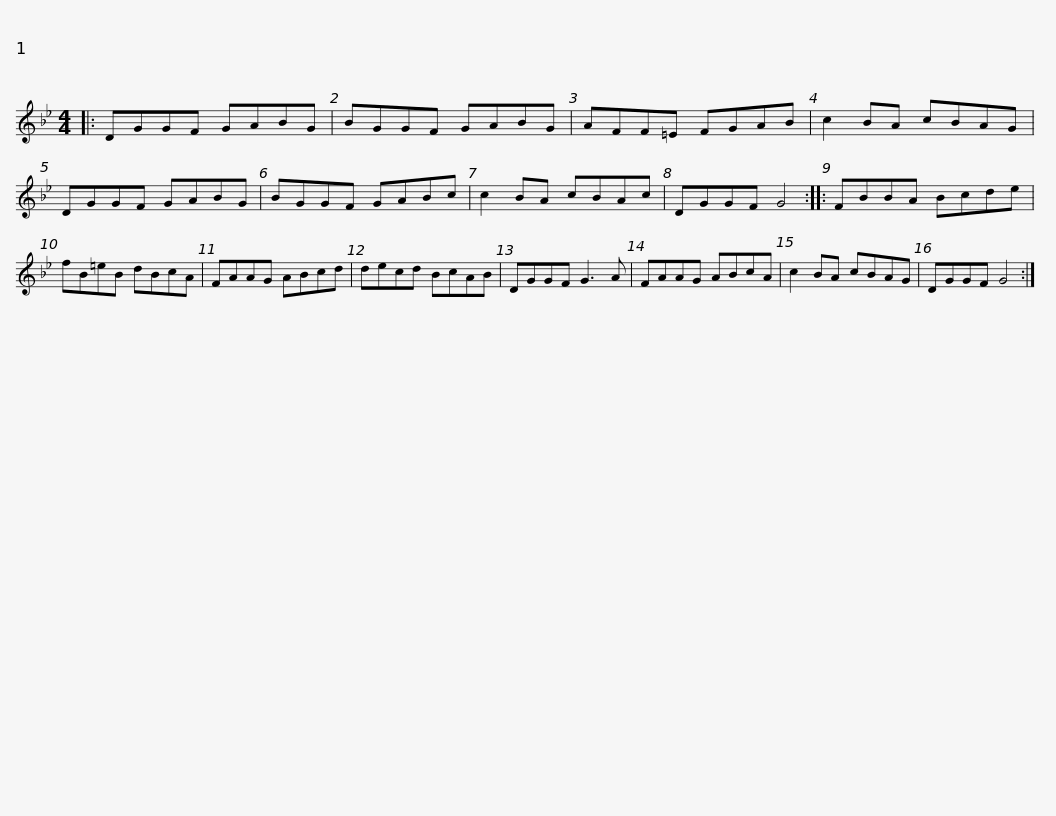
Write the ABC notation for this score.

X:1
L:1/8
M:4/4
I:linebreak $
K:Gmin
V:1 treble
V:1
|: DGGF GABG | BGGF GABG | AFF=E FGAB | c2 BA cBAG | DGGF GABG |$ %5
 BGGF GABc | c2 BA cBAc | DGGF G4 :: FBBA Bcde | fB=eB dBcA | %10
 FAAG ABcd |$ decd BcAB | DGGF G3 A | FAAG ABcA | c2 BA cBAG | %15
 DGGF G4 :| %16
